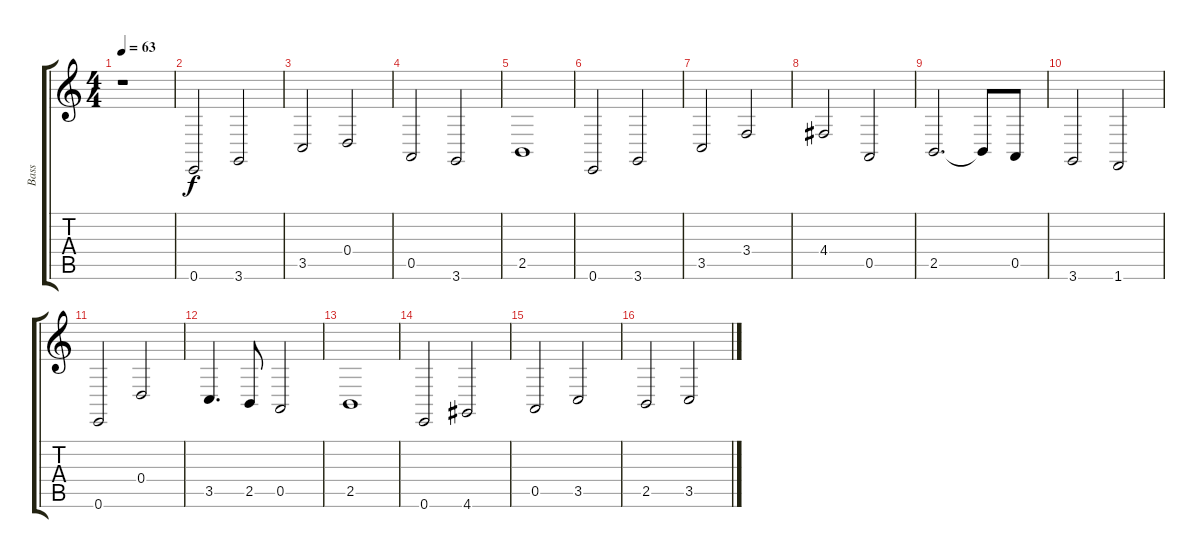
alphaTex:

\track ("Bass" "Bass") {instrument bassoon}
\staff {score tabs}
\tuning (E4 B3 G3 D3 A2 E2) {hide}
\ts (4 4)
\tempo 63
\clef g2
\ks c
r.1{dy f instrument bassoon} |
0.6.2 3.6.2 |
3.5.2 0.4.2 |
0.5.2 3.6.2 |
2.5.1 |
0.6.2 3.6.2 |
3.5.2 3.4.2 |
4.4.2 0.5.2 |
2.5.2{d} 2.5{t}.8 0.5.8 |
3.6.2 1.6.2 |
0.6.2 0.4.2 |
3.5.4{d} 2.5.8 0.5.2 |
2.5.1 |
0.6.2 4.6.2 |
0.5.2 3.5.2 |
2.5.2 3.5.2
